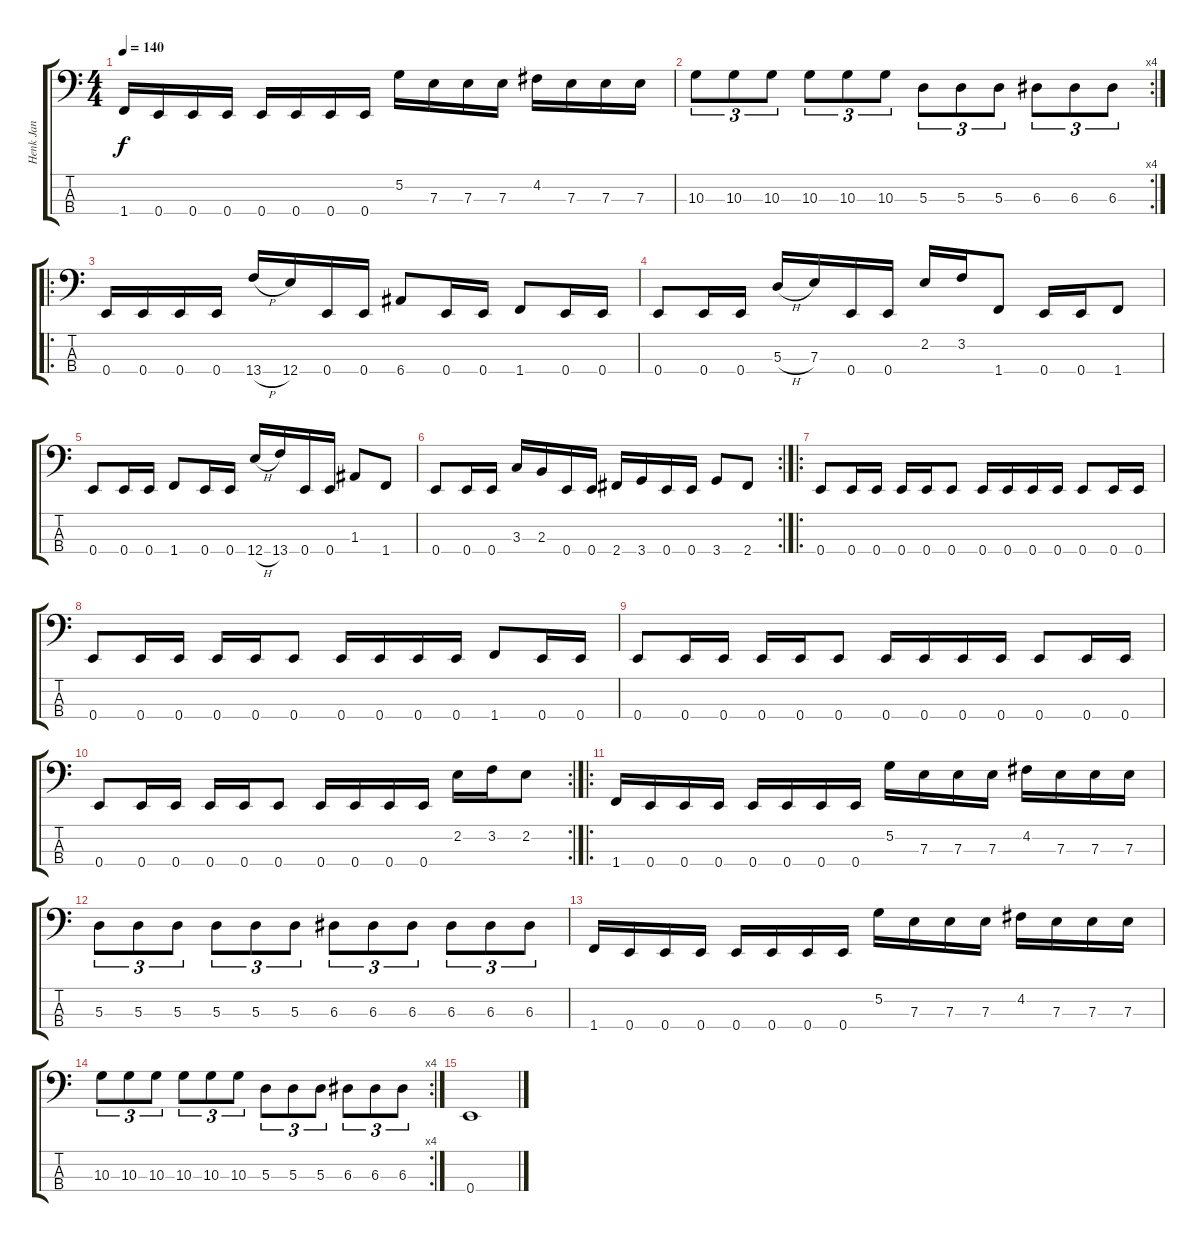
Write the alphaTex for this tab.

\track ("Henk Jan" "Henk Jan") {instrument electricbassfinger}
\staff {score tabs}
\tuning (G2 D2 A1 E1) {hide}
\ts (4 4)
\tempo 140
\clef f4
\ks c
1.4.16{dy f} 0.4.16 0.4.16 0.4.16 0.4.16 0.4.16 0.4.16 0.4.16 5.2.16 7.3.16 7.3.16 7.3.16 4.2.16 7.3.16 7.3.16 7.3.16 |
\rc 4
10.3.8{tu (3 2)} 10.3.8{tu (3 2)} 10.3.8{tu (3 2)} 10.3.8{tu (3 2)} 10.3.8{tu (3 2)} 10.3.8{tu (3 2)} 5.3.8{tu (3 2)} 5.3.8{tu (3 2)} 5.3.8{tu (3 2)} 6.3.8{tu (3 2)} 6.3.8{tu (3 2)} 6.3.8{tu (3 2)} |
\ro
0.4.16 0.4.16 0.4.16 0.4.16 13.4{h}.16 12.4.16 0.4.16 0.4.16 6.4.8 0.4.16 0.4.16 1.4.8 0.4.16 0.4.16 |
0.4.8 0.4.16 0.4.16 5.3{h}.16 7.3.16 0.4.16 0.4.16 2.2.16 3.2.16 1.4.8 0.4.16 0.4.16 1.4.8 |
0.4.8 0.4.16 0.4.16 1.4.8 0.4.16 0.4.16 12.4{h}.16 13.4.16 0.4.16 0.4.16 1.3.8 1.4.8 |
\rc 2
0.4.8 0.4.16 0.4.16 3.3.16 2.3.16 0.4.16 0.4.16 2.4.16 3.4.16 0.4.16 0.4.16 3.4.8 2.4.8 |
\ro
0.4.8 0.4.16 0.4.16 0.4.16 0.4.16 0.4.8 0.4.16 0.4.16 0.4.16 0.4.16 0.4.8 0.4.16 0.4.16 |
0.4.8 0.4.16 0.4.16 0.4.16 0.4.16 0.4.8 0.4.16 0.4.16 0.4.16 0.4.16 1.4.8 0.4.16 0.4.16 |
0.4.8 0.4.16 0.4.16 0.4.16 0.4.16 0.4.8 0.4.16 0.4.16 0.4.16 0.4.16 0.4.8 0.4.16 0.4.16 |
\rc 2
0.4.8 0.4.16 0.4.16 0.4.16 0.4.16 0.4.8 0.4.16 0.4.16 0.4.16 0.4.16 2.2.16 3.2.16 2.2.8 |
\ro
1.4.16 0.4.16 0.4.16 0.4.16 0.4.16 0.4.16 0.4.16 0.4.16 5.2.16 7.3.16 7.3.16 7.3.16 4.2.16 7.3.16 7.3.16 7.3.16 |
5.3.8{tu (3 2)} 5.3.8{tu (3 2)} 5.3.8{tu (3 2)} 5.3.8{tu (3 2)} 5.3.8{tu (3 2)} 5.3.8{tu (3 2)} 6.3.8{tu (3 2)} 6.3.8{tu (3 2)} 6.3.8{tu (3 2)} 6.3.8{tu (3 2)} 6.3.8{tu (3 2)} 6.3.8{tu (3 2)} |
1.4.16 0.4.16 0.4.16 0.4.16 0.4.16 0.4.16 0.4.16 0.4.16 5.2.16 7.3.16 7.3.16 7.3.16 4.2.16 7.3.16 7.3.16 7.3.16 |
\rc 4
10.3.8{tu (3 2)} 10.3.8{tu (3 2)} 10.3.8{tu (3 2)} 10.3.8{tu (3 2)} 10.3.8{tu (3 2)} 10.3.8{tu (3 2)} 5.3.8{tu (3 2)} 5.3.8{tu (3 2)} 5.3.8{tu (3 2)} 6.3.8{tu (3 2)} 6.3.8{tu (3 2)} 6.3.8{tu (3 2)} |
0.4.1
